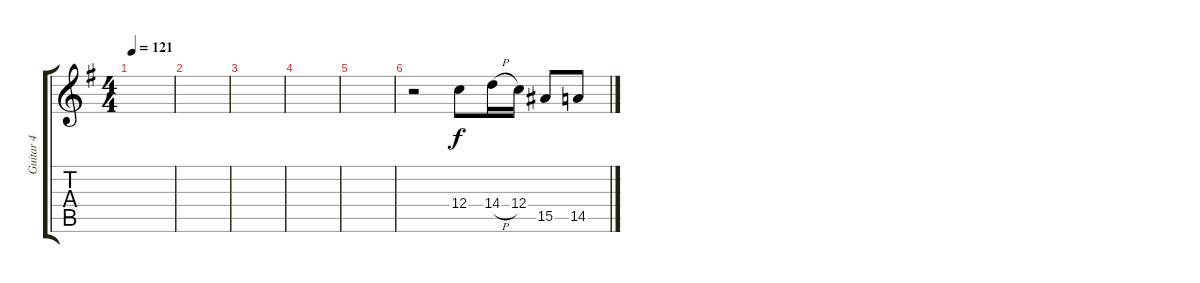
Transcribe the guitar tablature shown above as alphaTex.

\track ("Guitar 4" "Guitar 4") {instrument distortionguitar}
\staff {score tabs}
\tuning (D4 A3 F3 C3 G2 D2) {hide}
\ts (4 4)
\tempo 121
\clef g2
\ks g
|
|
|
|
|
r.2 12.4.8{volume 12 balance 15} 14.4{h}.16 12.4.16 15.5.8 14.5.8
